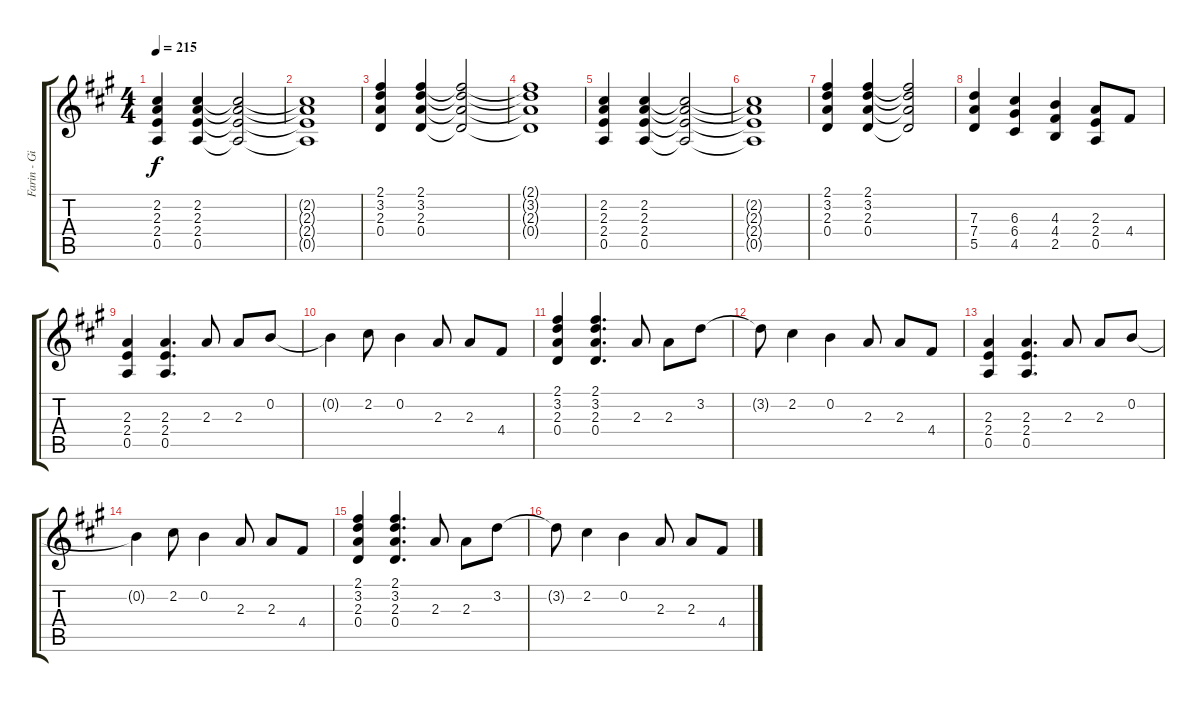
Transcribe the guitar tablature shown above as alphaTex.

\track ("Farin - Gitarre (Verzerrt) 1" "Farin - Gi") {instrument distortionguitar}
\staff {score tabs}
\tuning (E4 B3 G3 D3 A2 E2) {hide}
\ts (4 4)
\tempo 215
\clef g2
\ks a
(2.2 2.3 2.4 0.5).4{dy f} (2.2 2.3 2.4 0.5).4 (2.2{t} 2.3{t} 2.4{t} 0.5{t}).2 |
(2.2{t} 2.3{t} 2.4{t} 0.5{t}).1 |
(2.1 3.2 2.3 0.4).4 (2.1 3.2 2.3 0.4).4 (2.1{t} 3.2{t} 2.3{t} 0.4{t}).2 |
(2.1{t} 3.2{t} 2.3{t} 0.4{t}).1 |
(2.2 2.3 2.4 0.5).4 (2.2 2.3 2.4 0.5).4 (2.2{t} 2.3{t} 2.4{t} 0.5{t}).2 |
(2.2{t} 2.3{t} 2.4{t} 0.5{t}).1 |
(2.1 3.2 2.3 0.4).4 (2.1 3.2 2.3 0.4).4 (2.1{t} 3.2{t} 2.3{t} 0.4{t}).2 |
(7.3 7.4 5.5).4 (6.3 6.4 4.5).4 (4.3 4.4 2.5).4 (2.3 2.4 0.5).8 4.4.8 |
(2.3 2.4 0.5).4 (2.3 2.4 0.5).4{d} 2.3.8 2.3.8 0.2.8 |
0.2{t}.4 2.2.8 0.2.4 2.3.8 2.3.8 4.4.8 |
(2.1 3.2 2.3 0.4).4 (2.1 3.2 2.3 0.4).4{d} 2.3.8 2.3.8 3.2.8 |
3.2{t}.8 2.2.4 0.2.4 2.3.8 2.3.8 4.4.8 |
(2.3 2.4 0.5).4 (2.3 2.4 0.5).4{d} 2.3.8 2.3.8 0.2.8 |
0.2{t}.4 2.2.8 0.2.4 2.3.8 2.3.8 4.4.8 |
(2.1 3.2 2.3 0.4).4 (2.1 3.2 2.3 0.4).4{d} 2.3.8 2.3.8 3.2.8 |
3.2{t}.8 2.2.4 0.2.4 2.3.8 2.3.8 4.4.8
